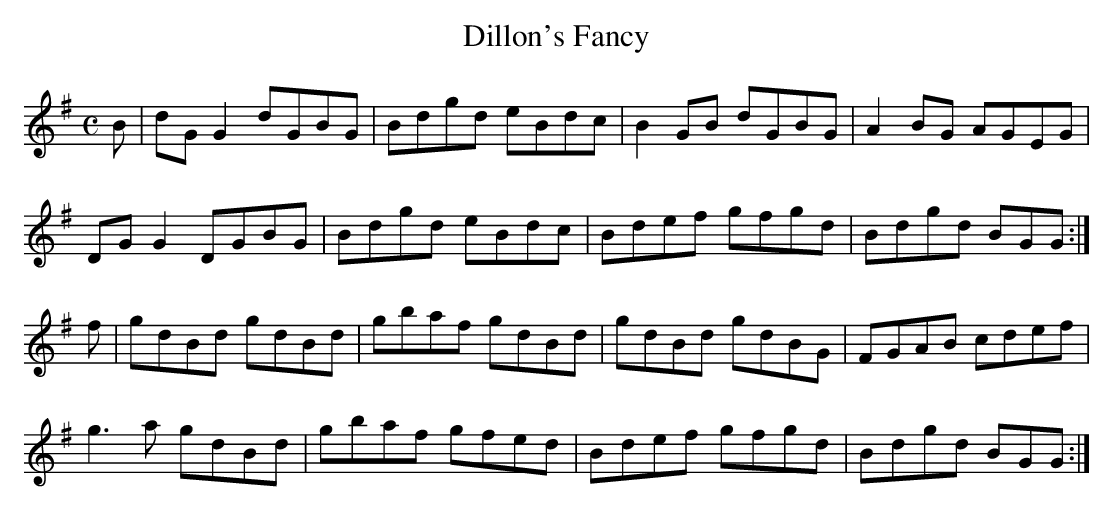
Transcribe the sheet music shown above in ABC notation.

X:1
T:Dillon's Fancy
M:C
L:1/8
K:G Major
B|dGG2 dGBG|Bdgd eBdc|B2GB dGBG|A2BG AGEG|!
DGG2 DGBG|Bdgd eBdc|Bdef gfgd|Bdgd BGG:|!
f|gdBd gdBd|gbaf gdBd|gdBd gdBG|FGAB cdef|!
g3a gdBd|gbaf gfed|Bdef gfgd|Bdgd BGG:|!
